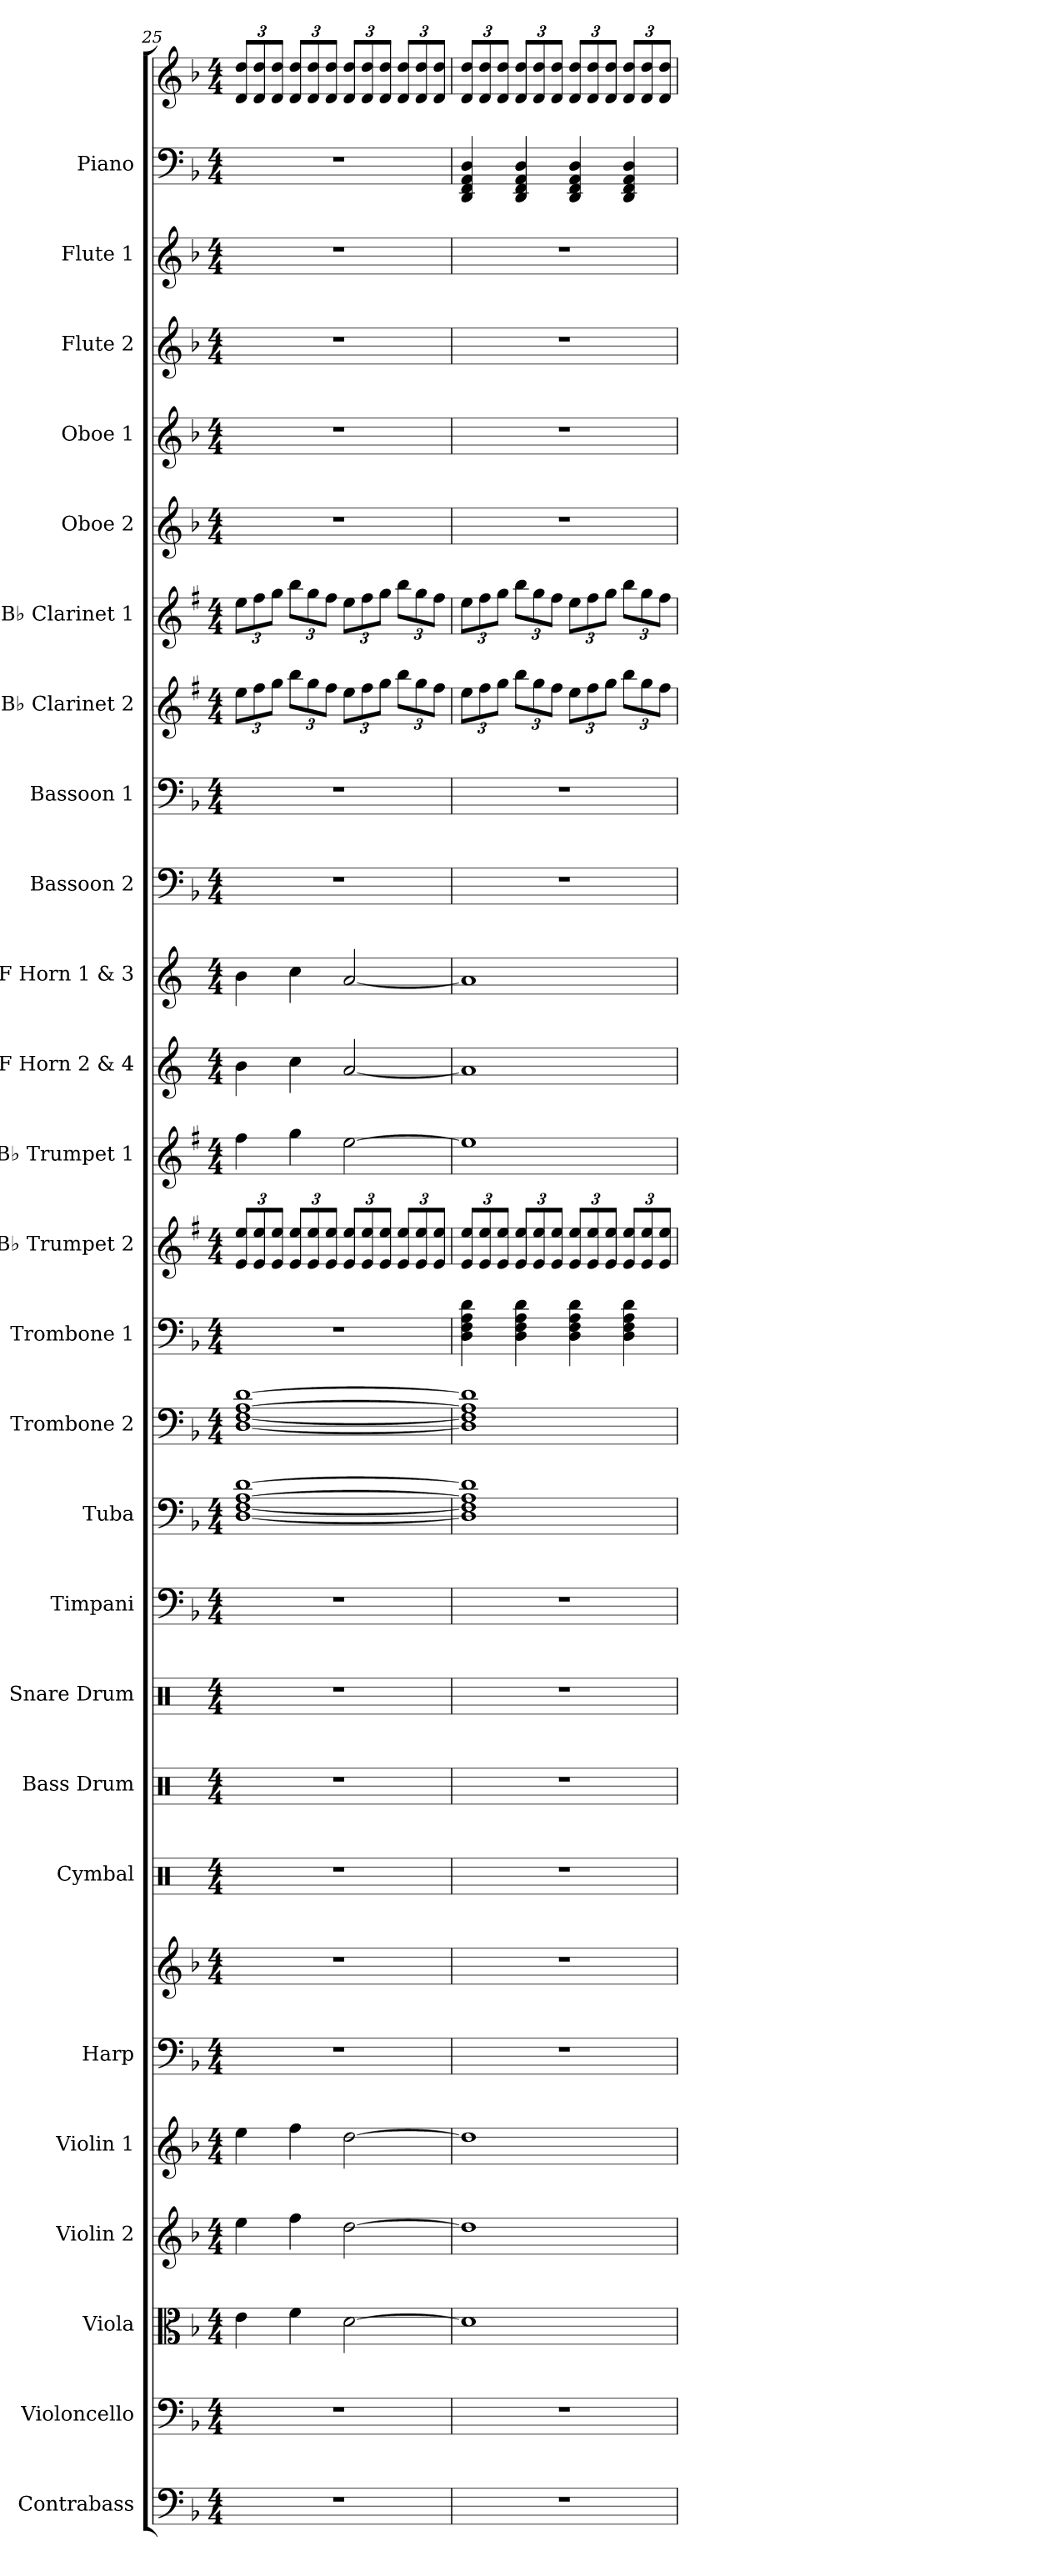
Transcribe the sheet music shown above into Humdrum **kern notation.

**kern	**kern	**kern	**kern	**kern	**kern	**kern	**kern	**kern	**kern	**kern	**kern	**kern	**kern	**kern	**kern	**kern	**kern	**kern	**kern	**kern	**kern	**kern	**kern	**kern	**kern	**kern	**kern
*part26	*part25	*part24	*part23	*part22	*part21	*part21	*part20	*part19	*part18	*part17	*part16	*part15	*part14	*part13	*part12	*part11	*part10	*part9	*part8	*part7	*part6	*part5	*part4	*part3	*part2	*part1	*part1
*staff28	*staff27	*staff26	*staff25	*staff24	*staff23	*staff22	*staff21	*staff20	*staff19	*staff18	*staff17	*staff16	*staff15	*staff14	*staff13	*staff12	*staff11	*staff10	*staff9	*staff8	*staff7	*staff6	*staff5	*staff4	*staff3	*staff2	*staff1
*I"Contrabass	*I"Violoncello	*I"Viola	*I"Violin 2	*I"Violin 1	*I"Harp	*	*I"Cymbal	*I"Bass Drum	*I"Snare Drum	*I"Timpani	*I"Tuba	*I"Trombone 2	*I"Trombone 1	*I"B♭ Trumpet 2	*I"B♭ Trumpet 1	*I"F Horn 2 &amp; 4	*I"F Horn 1 &amp; 3	*I"Bassoon 2	*I"Bassoon 1	*I"B♭ Clarinet 2	*I"B♭ Clarinet 1	*I"Oboe 2	*I"Oboe 1	*I"Flute 2	*I"Flute 1	*I"Piano	*
*I'Cb.	*I'Vc.	*I'Vla.	*I'Vln. 2	*I'Vln. 1	*I'Hrp.	*	*I'Cym.	*I'B. Dr.	*I'Sn. Dr.	*I'Timp.	*I'Tba.	*I'Tbn. 2	*I'Tbn. 1	*I'B♭ Tpt. 2	*I'B♭ Tpt. 1	*I'F Hn. 2 4	*I'F Hn. 1 3	*I'Bsn. 2	*I'Bsn. 1	*I'B♭ Cl. 2	*I'B♭ Cl. 1	*I'Ob. 2	*I'Ob. 1	*I'Fl. 2	*I'Fl. 1	*I'Pno.	*
!!LO:PB:g=z
*clefF4	*clefF4	*clefC3	*clefG2	*clefG2	*clefF4	*clefG2	*clefX	*clefX	*clefX	*clefF4	*clefF4	*clefF4	*clefF4	*clefG2	*clefG2	*clefG2	*clefG2	*clefF4	*clefF4	*clefG2	*clefG2	*clefG2	*clefG2	*clefG2	*clefG2	*clefF4	*clefG2
*ITrd7c12	*	*	*	*	*	*	*	*	*	*	*	*	*	*ITrd1c2	*ITrd1c2	*ITrd4c7	*ITrd4c7	*	*	*ITrd1c2	*ITrd1c2	*	*	*	*	*	*
*k[b-]	*k[b-]	*k[b-]	*k[b-]	*k[b-]	*k[b-]	*k[b-]	*k[]	*k[]	*k[]	*k[b-]	*k[b-]	*k[b-]	*k[b-]	*k[b-]	*k[b-]	*k[b-]	*k[b-]	*k[b-]	*k[b-]	*k[b-]	*k[b-]	*k[b-]	*k[b-]	*k[b-]	*k[b-]	*k[b-]	*k[b-]
*M4/4	*M4/4	*M4/4	*M4/4	*M4/4	*M4/4	*M4/4	*M4/4	*M4/4	*M4/4	*M4/4	*M4/4	*M4/4	*M4/4	*M4/4	*M4/4	*M4/4	*M4/4	*M4/4	*M4/4	*M4/4	*M4/4	*M4/4	*M4/4	*M4/4	*M4/4	*M4/4	*M4/4
*	*	*	*	*	*	*	*	*	*	*	*	*	*	*Xbrackettup	*	*	*	*	*	*Xbrackettup	*Xbrackettup	*	*	*	*	*	*Xbrackettup
=25	=25	=25	=25	=25	=25	=25	=25	=25	=25	=25	=25	=25	=25	=25	=25	=25	=25	=25	=25	=25	=25	=25	=25	=25	=25	=25	=25
1r	1r	4e\	4ee\	4ee\	1r	1r	1r	1r	1r	1r	[1D [1F [1A [1d	[1D [1F [1A [1d	1r	12d/ 12dd/L	4ee\	4e\	4e\	1r	1r	12dd\L	12dd\L	1r	1r	1r	1r	1r	12d/ 12dd/L
.	.	.	.	.	.	.	.	.	.	.	.	.	.	12d/ 12dd/	.	.	.	.	.	12ee\	12ee\	.	.	.	.	.	12d/ 12dd/
.	.	.	.	.	.	.	.	.	.	.	.	.	.	12d/ 12dd/J	.	.	.	.	.	12ff\J	12ff\J	.	.	.	.	.	12d/ 12dd/J
.	.	4f\	4ff\	4ff\	.	.	.	.	.	.	.	.	.	12d/ 12dd/L	4ff\	4f\	4f\	.	.	12aa\L	12aa\L	.	.	.	.	.	12d/ 12dd/L
.	.	.	.	.	.	.	.	.	.	.	.	.	.	12d/ 12dd/	.	.	.	.	.	12ff\	12ff\	.	.	.	.	.	12d/ 12dd/
.	.	.	.	.	.	.	.	.	.	.	.	.	.	12d/ 12dd/J	.	.	.	.	.	12ee\J	12ee\J	.	.	.	.	.	12d/ 12dd/J
.	.	[2d\	[2dd\	[2dd\	.	.	.	.	.	.	.	.	.	12d/ 12dd/L	[2dd\	[2d/	[2d/	.	.	12dd\L	12dd\L	.	.	.	.	.	12d/ 12dd/L
.	.	.	.	.	.	.	.	.	.	.	.	.	.	12d/ 12dd/	.	.	.	.	.	12ee\	12ee\	.	.	.	.	.	12d/ 12dd/
.	.	.	.	.	.	.	.	.	.	.	.	.	.	12d/ 12dd/J	.	.	.	.	.	12ff\J	12ff\J	.	.	.	.	.	12d/ 12dd/J
.	.	.	.	.	.	.	.	.	.	.	.	.	.	12d/ 12dd/L	.	.	.	.	.	12aa\L	12aa\L	.	.	.	.	.	12d/ 12dd/L
.	.	.	.	.	.	.	.	.	.	.	.	.	.	12d/ 12dd/	.	.	.	.	.	12ff\	12ff\	.	.	.	.	.	12d/ 12dd/
.	.	.	.	.	.	.	.	.	.	.	.	.	.	12d/ 12dd/J	.	.	.	.	.	12ee\J	12ee\J	.	.	.	.	.	12d/ 12dd/J
=26	=26	=26	=26	=26	=26	=26	=26	=26	=26	=26	=26	=26	=26	=26	=26	=26	=26	=26	=26	=26	=26	=26	=26	=26	=26	=26	=26
1r	1r	1d]	1dd]	1dd]	1r	1r	1r	1r	1r	1r	1D] 1F] 1A] 1d]	1D] 1F] 1A] 1d]	4D\ 4F\ 4A\ 4d\	12d/ 12dd/L	1dd]	1d]	1d]	1r	1r	12dd\L	12dd\L	1r	1r	1r	1r	4DD/ 4FF/ 4AA/ 4D/	12d/ 12dd/L
.	.	.	.	.	.	.	.	.	.	.	.	.	.	12d/ 12dd/	.	.	.	.	.	12ee\	12ee\	.	.	.	.	.	12d/ 12dd/
.	.	.	.	.	.	.	.	.	.	.	.	.	.	12d/ 12dd/J	.	.	.	.	.	12ff\J	12ff\J	.	.	.	.	.	12d/ 12dd/J
.	.	.	.	.	.	.	.	.	.	.	.	.	4D\ 4F\ 4A\ 4d\	12d/ 12dd/L	.	.	.	.	.	12aa\L	12aa\L	.	.	.	.	4DD/ 4FF/ 4AA/ 4D/	12d/ 12dd/L
.	.	.	.	.	.	.	.	.	.	.	.	.	.	12d/ 12dd/	.	.	.	.	.	12ff\	12ff\	.	.	.	.	.	12d/ 12dd/
.	.	.	.	.	.	.	.	.	.	.	.	.	.	12d/ 12dd/J	.	.	.	.	.	12ee\J	12ee\J	.	.	.	.	.	12d/ 12dd/J
.	.	.	.	.	.	.	.	.	.	.	.	.	4D\ 4F\ 4A\ 4d\	12d/ 12dd/L	.	.	.	.	.	12dd\L	12dd\L	.	.	.	.	4DD/ 4FF/ 4AA/ 4D/	12d/ 12dd/L
.	.	.	.	.	.	.	.	.	.	.	.	.	.	12d/ 12dd/	.	.	.	.	.	12ee\	12ee\	.	.	.	.	.	12d/ 12dd/
.	.	.	.	.	.	.	.	.	.	.	.	.	.	12d/ 12dd/J	.	.	.	.	.	12ff\J	12ff\J	.	.	.	.	.	12d/ 12dd/J
.	.	.	.	.	.	.	.	.	.	.	.	.	4D\ 4F\ 4A\ 4d\	12d/ 12dd/L	.	.	.	.	.	12aa\L	12aa\L	.	.	.	.	4DD/ 4FF/ 4AA/ 4D/	12d/ 12dd/L
.	.	.	.	.	.	.	.	.	.	.	.	.	.	12d/ 12dd/	.	.	.	.	.	12ff\	12ff\	.	.	.	.	.	12d/ 12dd/
.	.	.	.	.	.	.	.	.	.	.	.	.	.	12d/ 12dd/J	.	.	.	.	.	12ee\J	12ee\J	.	.	.	.	.	12d/ 12dd/J
=	=	=	=	=	=	=	=	=	=	=	=	=	=	=	=	=	=	=	=	=	=	=	=	=	=	=	=
*-	*-	*-	*-	*-	*-	*-	*-	*-	*-	*-	*-	*-	*-	*-	*-	*-	*-	*-	*-	*-	*-	*-	*-	*-	*-	*-	*-
